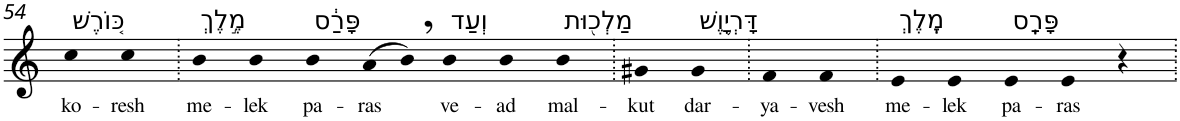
**kern	**text
*part1	*part1
*staff1	*staff1
*I"Piano	*
*I'Pno	*
!!LO:PB:g=z
*clefG2	*
*k[]	*
=54	=54
!LO:TX:a:t=כּ֚וֹרֶשׁ	!
!	!LO:LY:b
4cc	ko-
!	!LO:LY:b
4cc	-resh
=55.	=55.
!LO:TX:a:t=מֶ֣לֶךְ	!
!	!LO:LY:b
4b	me-
!	!LO:LY:b
4b	-lek
!LO:TX:a:t=פָּרַ֔ס	!
!	!LO:LY:b
4b	pa-
!	!LO:LY:b
(>8a	-ras
8b,)	.
!LO:TX:a:t=וְעַד	!
!	!LO:LY:b
4b	ve-
!	!LO:LY:b
4b	-ad
!LO:TX:a:t=מַלְכ֖וּת	!
!	!LO:LY:b
4b	mal-
=56.	=56.
!	!LO:LY:b
4g#X	-kut
!LO:TX:a:t=דָּרְיָ֥וֶשׁ	!
!	!LO:LY:b
4g#	dar-
=57.	=57.
!	!LO:LY:b
4f	-ya-
!	!LO:LY:b
4f	-vesh
=58.	=58.
!LO:TX:a:t=מֶֽלֶךְ	!
!	!LO:LY:b
4e	me-
!	!LO:LY:b
4e	-lek
!LO:TX:a:t=פָּרָֽס	!
!	!LO:LY:b
4e	pa-
!	!LO:LY:b
4e	-ras
4r	.
=.	=.
*-	*-
